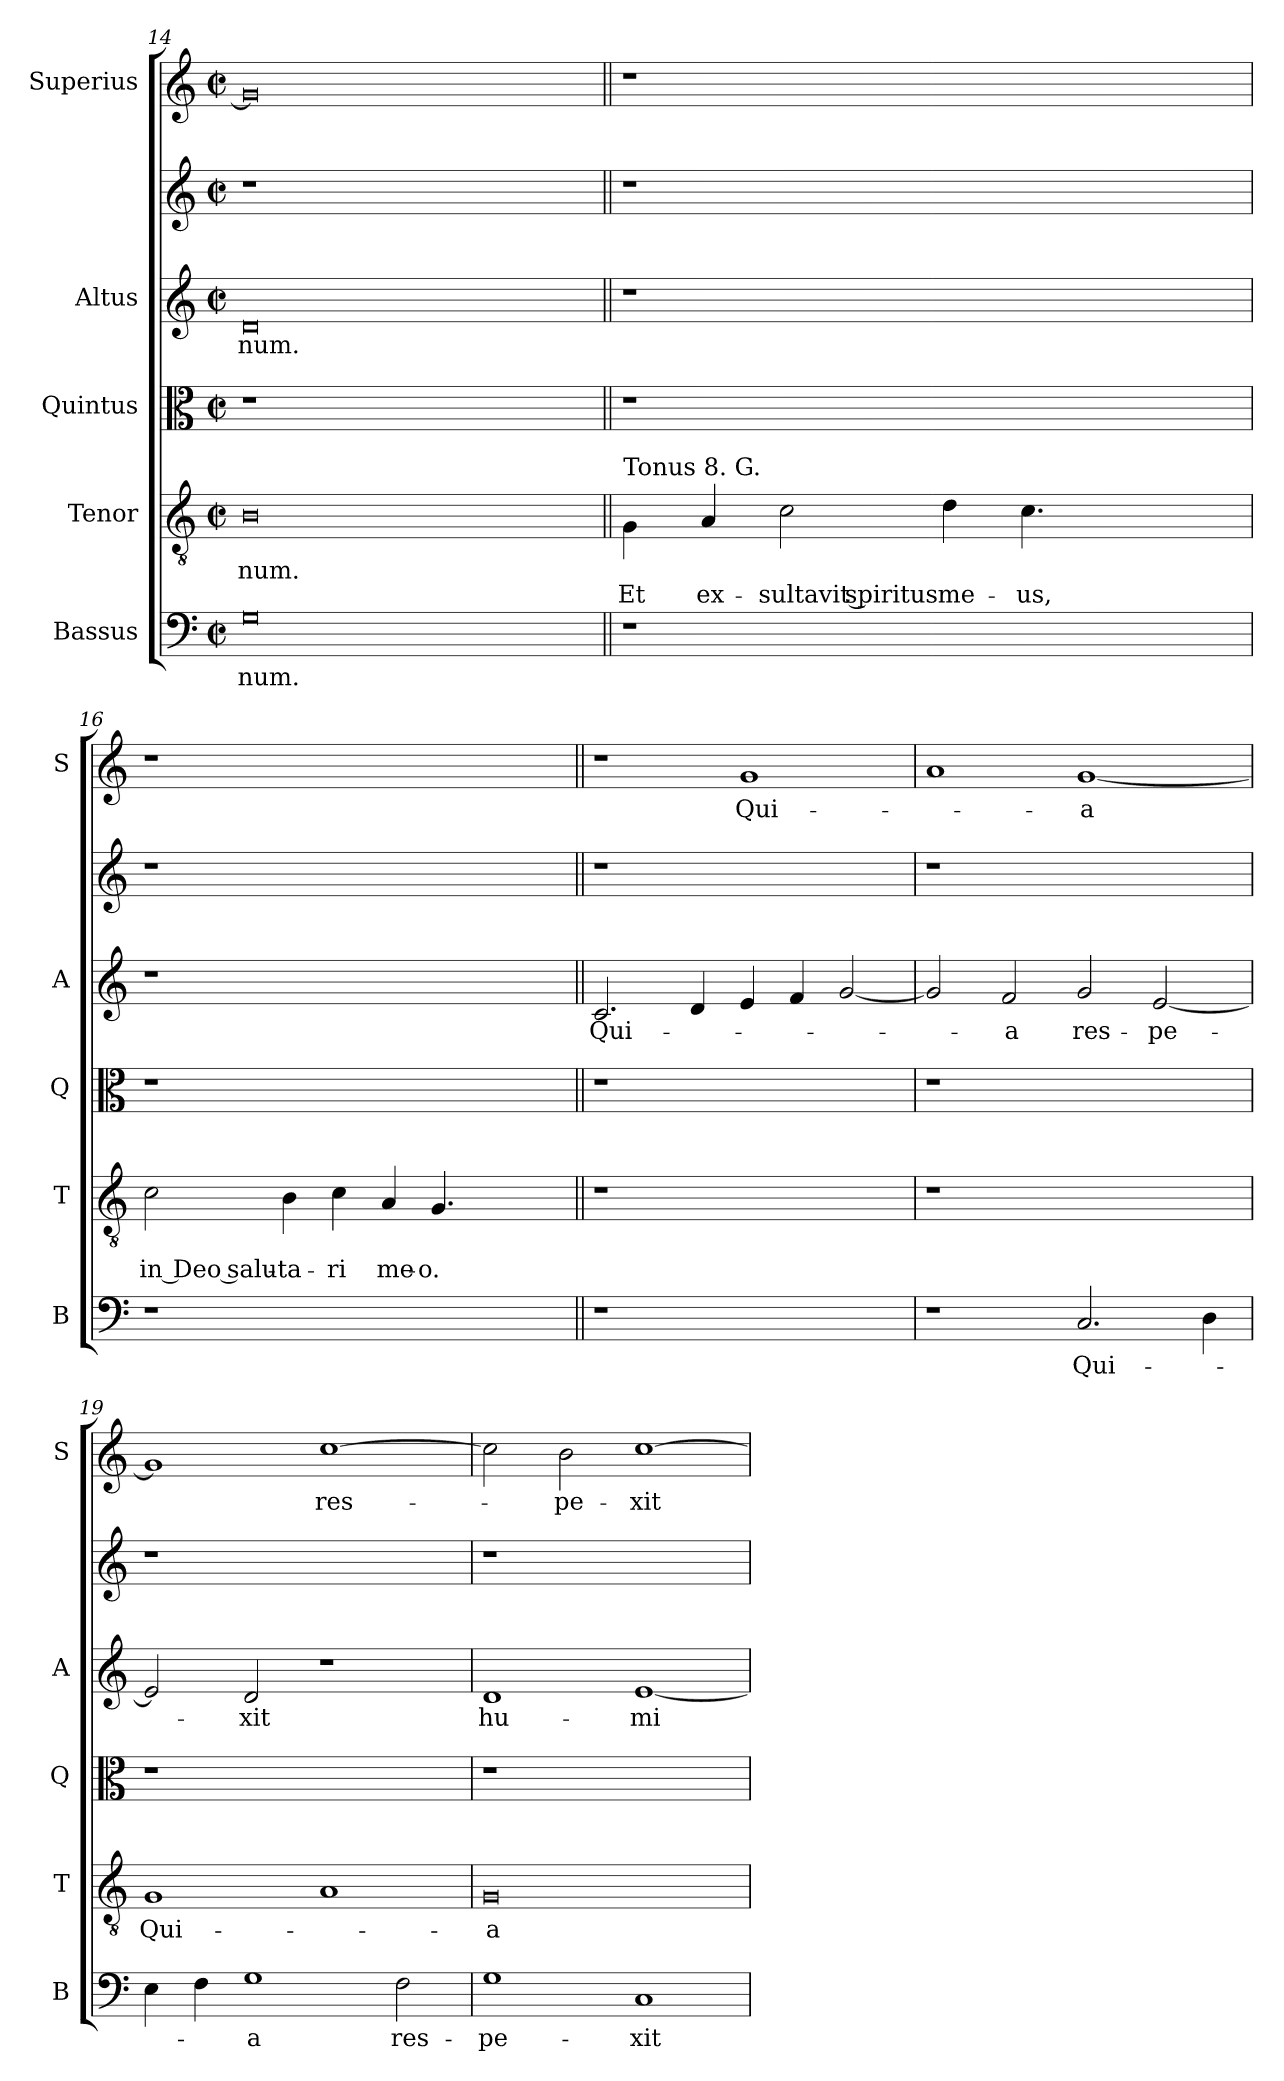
**kern	**text	**kern	**text	**text	**kern	**kern	**text	**kern	**kern	**text
*part6	*part6	*part5	*part5	*part5	*part4	*part3	*part3	*part2	*part1	*part1
*staff6	*staff6	*staff5	*staff5	*staff5	*staff4	*staff3	*staff3	*staff2	*staff1	*staff1
*I"Bassus	*	*I"Tenor	*	*	*I"Quintus	*I"Altus	*	*	*I"Superius	*
*I'B	*	*I'T	*	*	*I'Q	*I'A	*	*	*I'S	*
*clefF4	*	*clefGv2	*	*	*clefC3	*clefG2	*	*clefG2	*clefG2	*
*k[]	*	*k[]	*	*	*k[]	*k[]	*	*k[]	*k[]	*
*C:	*	*C:	*	*	*C:	*C:	*	*C:	*C:	*
*M2/2	*	*M2/2	*	*	*M2/2	*M2/2	*	*M2/2	*M2/2	*
*met(c|)	*	*met(c|)	*	*	*met(c|)	*met(c|)	*	*met(c|)	*met(c|)	*
=14	=14	=14	=14	=14	=14	=14	=14	=14	=14	=14
!	!LO:LY:b	!	!LO:LY:b	!	!	!	!LO:LY:b	!	!	!
0G	-num.	0B	-num.	.	1r	0d	-num.	1r	0g]	.
.	.	.	.	.	1ryy	.	.	1ryy	.	.
!!LO:PB:g=z
=15||	=15||	=15||	=15||	=15||	=15||	=15||	=15||	=15||	=15||	=15||
!	!	!LO:TX:a:t=Tonus 8. G.	!	!	!	!	!	!	!	!
!	!	!LO:N:head=solid	!	!LO:LY:b	!	!	!	!	!	!
1r	.	4G\	.	Et	1r	1r	.	1r	1r	.
!	!	!LO:N:head=solid	!	!LO:LY:b	!	!	!	!	!	!
.	.	4A/	.	ex-	.	.	.	.	.	.
!	!	!LO:N:head=open	!	!LO:LY:b	!	!	!	!	!	!
.	.	4c\	.	-sultavit spiritus	.	.	.	.	.	.
!	!	!LO:N:head=solid	!	!LO:LY:b	!	!	!	!	!	!
.	.	4d\	.	me-	.	.	.	.	.	.
!	!	!LO:N:head=solid	!	!LO:LY:b	!	!	!	!	!	!
1ryy	.	2.c\	.	-us,	1ryy	1ryy	.	1ryy	1ryy	.
.	.	4ryy	.	.	.	.	.	.	.	.
=16	=16	=16	=16	=16	=16	=16	=16	=16	=16	=16
!	!	!LO:N:head=open	!	!LO:LY:b	!	!	!	!	!	!
1r	.	2c\	.	in Deo salu-	1r	1r	.	1r	1r	.
!	!	!LO:N:head=solid	!	!LO:LY:b	!	!	!	!	!	!
.	.	4B\	.	-ta-	.	.	.	.	.	.
!	!	!LO:N:head=solid	!	!LO:LY:b	!	!	!	!	!	!
.	.	4c\	.	-ri	.	.	.	.	.	.
!	!	!LO:N:head=solid	!	!LO:LY:b	!	!	!	!	!	!
1ryy	.	4A/	.	me-	1ryy	1ryy	.	1ryy	1ryy	.
!	!	!LO:N:head=solid	!	!LO:LY:b	!	!	!	!	!	!
.	.	4.G/	.	-o.	.	.	.	.	.	.
.	.	8ryy	.	.	.	.	.	.	.	.
.	.	4ryy	.	.	.	.	.	.	.	.
!!LO:LB:g=z
=17||	=17||	=17||	=17||	=17||	=17||	=17||	=17||	=17||	=17||	=17||
!	!	!	!	!	!	!	!LO:LY:b	!	!	!
1r	.	1r	.	.	1r	2.c/	Qui-	1r	1r	.
.	.	.	.	.	.	4d/	.	.	.	.
!	!	!	!	!	!	!	!	!	!	!LO:LY:b
1ryy	.	1ryy	.	.	1ryy	4e/	.	1ryy	1g	Qui-
.	.	.	.	.	.	4f/	.	.	.	.
.	.	.	.	.	.	[2g/	.	.	.	.
=18	=18	=18	=18	=18	=18	=18	=18	=18	=18	=18
1r	.	1r	.	.	1r	2g/]	.	1r	1a	.
!	!	!	!	!	!	!	!LO:LY:b	!	!	!
.	.	.	.	.	.	2f/	-a	.	.	.
!	!LO:LY:b	!	!	!	!	!	!LO:LY:b	!	!	!LO:LY:b
2.C/	Qui-	1ryy	.	.	1ryy	2g/	res-	1ryy	[1g	-a
!	!	!	!	!	!	!	!LO:LY:b	!	!	!
.	.	.	.	.	.	[2e/	-pe-	.	.	.
4D\	.	.	.	.	.	.	.	.	.	.
=19	=19	=19	=19	=19	=19	=19	=19	=19	=19	=19
!	!	!	!LO:LY:b	!	!	!	!	!	!	!
4E\	.	1G	Qui-	.	1r	2e/]	.	1r	1g]	.
4F\	.	.	.	.	.	.	.	.	.	.
!	!LO:LY:b	!	!	!	!	!	!LO:LY:b	!	!	!
1G	-a	.	.	.	.	2d/	-xit	.	.	.
!	!	!	!	!	!	!	!	!	!	!LO:LY:b
.	.	1A	.	.	1ryy	1r	.	1ryy	[1cc	res-
!	!LO:LY:b	!	!	!	!	!	!	!	!	!
2F\	res-	.	.	.	.	.	.	.	.	.
=20	=20	=20	=20	=20	=20	=20	=20	=20	=20	=20
!	!LO:LY:b	!	!LO:LY:b	!	!	!	!LO:LY:b	!	!	!
1G	-pe-	0G	-a	.	1r	1d	hu-	1r	2cc\]	.
!	!	!	!	!	!	!	!	!	!	!LO:LY:b
.	.	.	.	.	.	.	.	.	2b\	-pe-
!	!LO:LY:b	!	!	!	!	!	!LO:LY:b	!	!	!LO:LY:b
1C	-xit	.	.	.	1ryy	[1e	-mi-	1ryy	[1cc	-xit
=	=	=	=	=	=	=	=	=	=	=
*-	*-	*-	*-	*-	*-	*-	*-	*-	*-	*-
